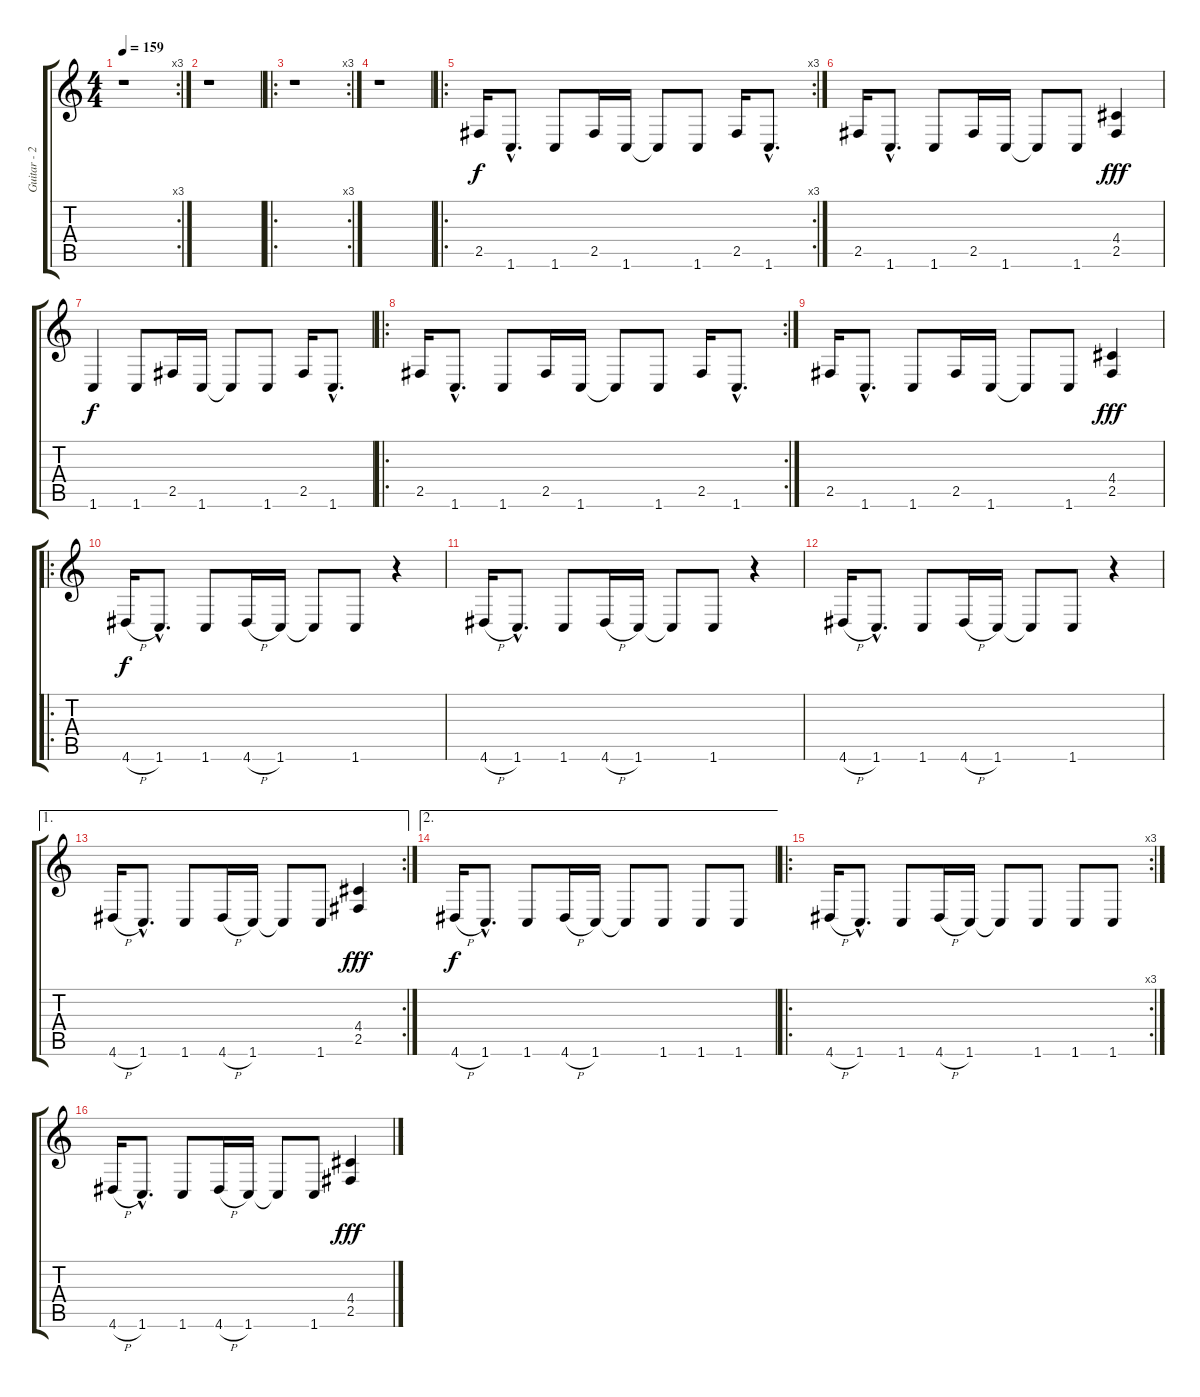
\track ("Guitar - 2" "Guitar - 2") {instrument distortionguitar}
\staff {score tabs}
\tuning (B3 G3 D3 A2 E2 B1) {hide}
\rc 3
\ts (4 4)
\tempo 159
\clef g2
\ks c
r.1{dy f instrument distortionguitar} |
r.1 |
\ro
\rc 3
r.1 |
r.1 |
\ro
\rc 3
2.5.16 1.6{hac}.8{d} 1.6.8 2.5.16 1.6.16 1.6{t}.8 1.6.8 2.5.16 1.6{hac}.8{d} |
2.5.16 1.6{hac}.8{d} 1.6.8 2.5.16 1.6.16 1.6{t}.8 1.6.8 (4.4 2.5).4{dy fff} |
1.6.4{dy f} 1.6.8 2.5.16 1.6.16 1.6{t}.8 1.6.8 2.5.16 1.6{hac}.8{d} |
\ro
\rc 2
2.5.16 1.6{hac}.8{d} 1.6.8 2.5.16 1.6.16 1.6{t}.8 1.6.8 2.5.16 1.6{hac}.8{d} |
2.5.16 1.6{hac}.8{d} 1.6.8 2.5.16 1.6.16 1.6{t}.8 1.6.8 (4.4 2.5).4{dy fff} |
\ro
4.6{h}.16{dy f} 1.6{hac}.8{d} 1.6.8 4.6{h}.16 1.6.16 1.6{t}.8 1.6.8 r.4 |
4.6{h}.16 1.6{hac}.8{d} 1.6.8 4.6{h}.16 1.6.16 1.6{t}.8 1.6.8 r.4 |
4.6{h}.16 1.6{hac}.8{d} 1.6.8 4.6{h}.16 1.6.16 1.6{t}.8 1.6.8 r.4 |
\ae 1
\rc 2
4.6{h}.16 1.6{hac}.8{d} 1.6.8 4.6{h}.16 1.6.16 1.6{t}.8 1.6.8 (4.4 2.5).4{dy fff} |
\ae 2
4.6{h}.16{dy f} 1.6{hac}.8{d} 1.6.8 4.6{h}.16 1.6.16 1.6{t}.8 1.6.8 1.6.8 1.6.8 |
\ro
\rc 3
4.6{h}.16 1.6{hac}.8{d} 1.6.8 4.6{h}.16 1.6.16 1.6{t}.8 1.6.8 1.6.8 1.6.8 |
4.6{h}.16 1.6{hac}.8{d} 1.6.8 4.6{h}.16 1.6.16 1.6{t}.8 1.6.8 (4.4 2.5).4{dy fff}
